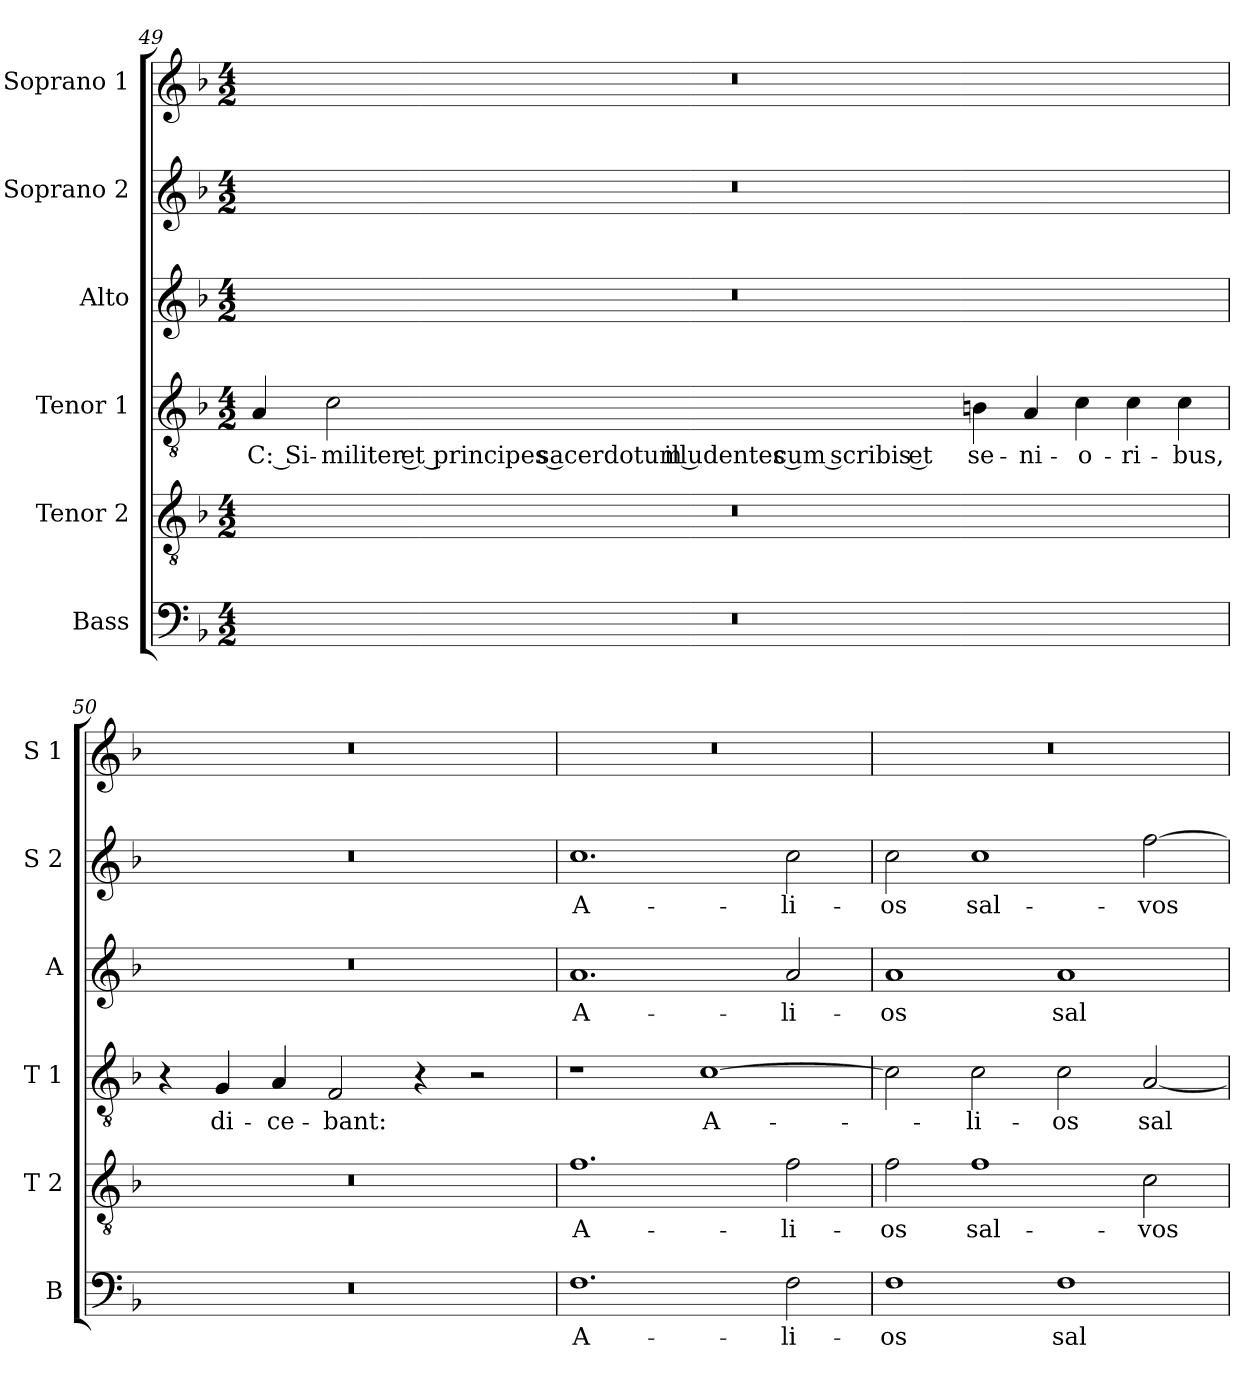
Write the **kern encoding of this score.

**kern	**text	**kern	**text	**kern	**text	**kern	**text	**kern	**text	**kern
*part6	*part6	*part5	*part5	*part4	*part4	*part3	*part3	*part2	*part2	*part1
*staff6	*staff6	*staff5	*staff5	*staff4	*staff4	*staff3	*staff3	*staff2	*staff2	*staff1
*I"Bass	*	*I"Tenor 2	*	*I"Tenor 1	*	*I"Alto	*	*I"Soprano 2	*	*I"Soprano 1
*I'B	*	*I'T 2	*	*I'T 1	*	*I'A	*	*I'S 2	*	*I'S 1
!!LO:LB:g=z
*clefF4	*	*clefGv2	*	*clefGv2	*	*clefG2	*	*clefG2	*	*clefG2
*k[b-]	*	*k[b-]	*	*k[b-]	*	*k[b-]	*	*k[b-]	*	*k[b-]
*F:	*	*F:	*	*F:	*	*F:	*	*F:	*	*F:
*M4/2	*	*M4/2	*	*M4/2	*	*M4/2	*	*M4/2	*	*M4/2
=49	=49	=49	=49	=49	=49	=49	=49	=49	=49	=49
!	!	!	!	!	!LO:LY:b	!	!	!	!	!
0r	.	0r	.	4A/	C: Si-	0r	.	0r	.	0r
!	!	!	!	!	!LO:LY:b	!	!	!	!	!
.	.	.	.	2c\	-militer et principes sacerdotum illudentes cum scribis et	.	.	.	.	.
!	!	!	!	!	!LO:LY:b	!	!	!	!	!
.	.	.	.	4Bn\	se-	.	.	.	.	.
!	!	!	!	!	!LO:LY:b	!	!	!	!	!
.	.	.	.	4A/	-ni-	.	.	.	.	.
!	!	!	!	!	!LO:LY:b	!	!	!	!	!
.	.	.	.	4c\	-o-	.	.	.	.	.
!	!	!	!	!	!LO:LY:b	!	!	!	!	!
.	.	.	.	4c\	-ri-	.	.	.	.	.
!	!	!	!	!	!LO:LY:b	!	!	!	!	!
.	.	.	.	4c\	-bus,	.	.	.	.	.
=50	=50	=50	=50	=50	=50	=50	=50	=50	=50	=50
0r	.	0r	.	4r	.	0r	.	0r	.	0r
!	!	!	!	!	!LO:LY:b	!	!	!	!	!
.	.	.	.	4G/	di-	.	.	.	.	.
!	!	!	!	!	!LO:LY:b	!	!	!	!	!
.	.	.	.	4A/	-ce-	.	.	.	.	.
!	!	!	!	!	!LO:LY:b	!	!	!	!	!
.	.	.	.	2F/	-bant:	.	.	.	.	.
.	.	.	.	4r	.	.	.	.	.	.
.	.	.	.	2r	.	.	.	.	.	.
=51	=51	=51	=51	=51	=51	=51	=51	=51	=51	=51
!	!LO:LY:b	!	!	!	!	!	!	!	!	!
!	!	!	!LO:LY:b	!	!	!	!	!	!	!
!	!	!	!	!	!	!	!LO:LY:b	!	!	!
!	!	!	!	!	!	!	!	!	!LO:LY:b	!
1.F	A-	1.f	A-	1r	.	1.a	A-	1.cc	A-	0r
!	!	!	!	!	!LO:LY:b	!	!	!	!	!
.	.	.	.	[1c	A-	.	.	.	.	.
!	!LO:LY:b	!	!	!	!	!	!	!	!	!
!	!	!	!LO:LY:b	!	!	!	!	!	!	!
!	!	!	!	!	!	!	!LO:LY:b	!	!	!
!	!	!	!	!	!	!	!	!	!LO:LY:b	!
2F\	-li-	2f\	-li-	.	.	2a/	-li-	2cc\	-li-	.
!!LO:PB:g=z
=52	=52	=52	=52	=52	=52	=52	=52	=52	=52	=52
!	!LO:LY:b	!	!	!	!	!	!	!	!	!
!	!	!	!LO:LY:b	!	!	!	!	!	!	!
!	!	!	!	!	!	!	!LO:LY:b	!	!	!
!	!	!	!	!	!	!	!	!	!LO:LY:b	!
1F	-os	2f\	-os	2c\]	.	1a	-os	2cc\	-os	0r
!	!	!	!LO:LY:b	!	!	!	!	!	!	!
!	!	!	!	!	!LO:LY:b	!	!	!	!	!
!	!	!	!	!	!	!	!	!	!LO:LY:b	!
.	.	1f	sal-	2c\	-li-	.	.	1cc	sal-	.
!	!LO:LY:b	!	!	!	!	!	!	!	!	!
!	!	!	!	!	!LO:LY:b	!	!	!	!	!
!	!	!	!	!	!	!	!LO:LY:b	!	!	!
1F	sal-	.	.	2c\	-os	1a	sal-	.	.	.
!	!	!	!LO:LY:b	!	!	!	!	!	!	!
!	!	!	!	!	!LO:LY:b	!	!	!	!	!
!	!	!	!	!	!	!	!	!	!LO:LY:b	!
.	.	2c\	-vos	[2A/	sal-	.	.	[2ff\	-vos	.
=	=	=	=	=	=	=	=	=	=	=
*-	*-	*-	*-	*-	*-	*-	*-	*-	*-	*-
